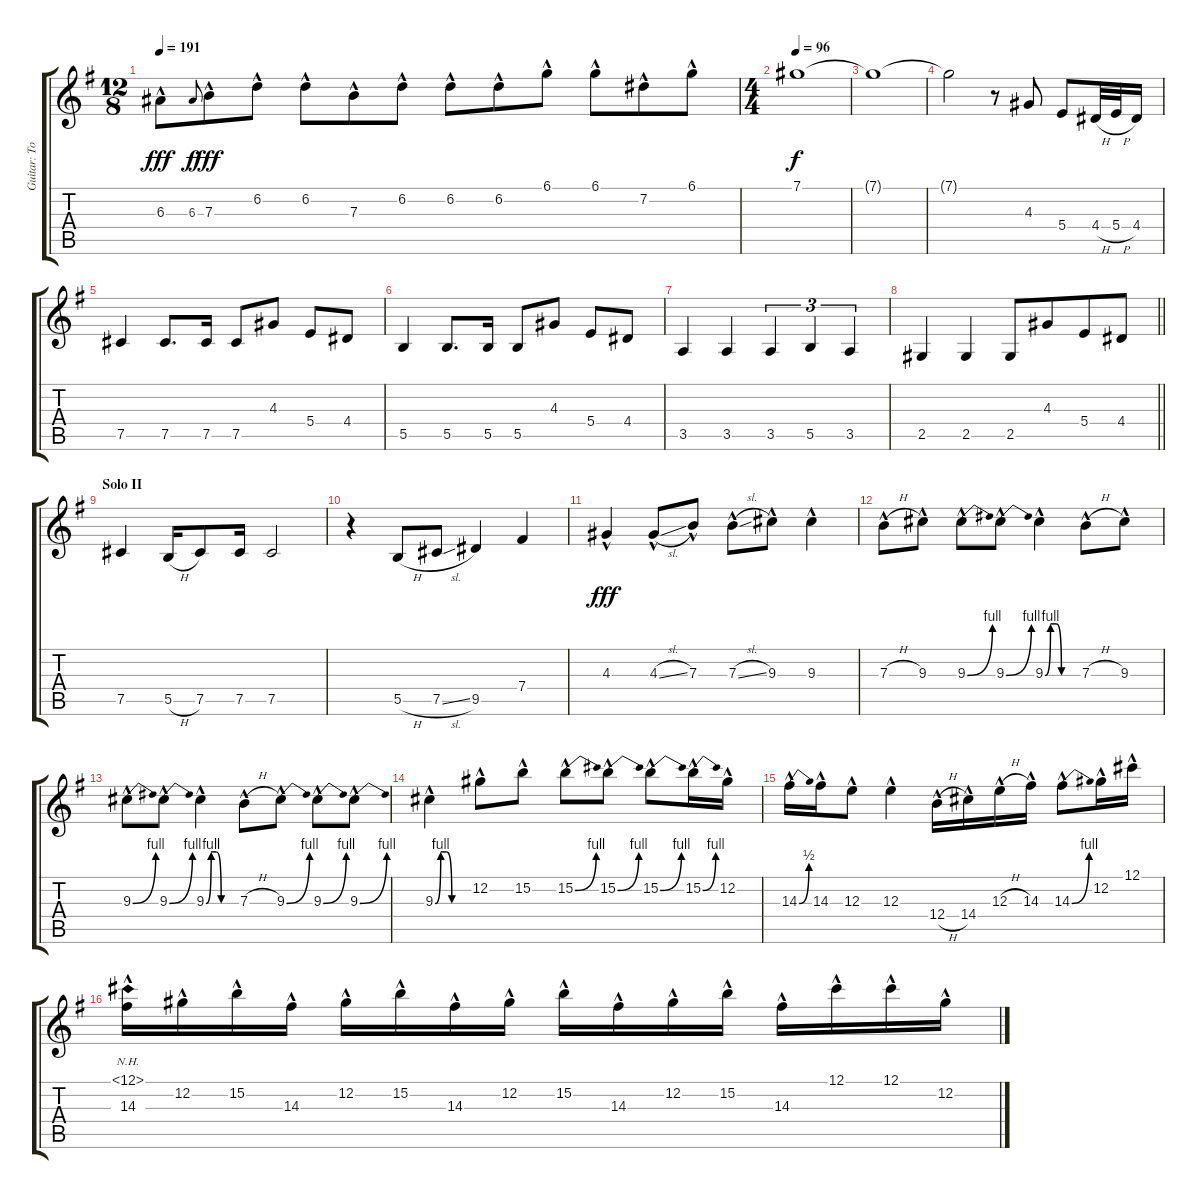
\track ("Guitar: Tony" "Guitar: To") {instrument distortionguitar}
\staff {score tabs}
\tuning (Db4 Ab3 E3 B2 Gb2 Db2) {hide}
\ts (12 8)
\tempo 191
\clef g2
\ks g
6.3{hac}.8{dy fff} 6.3.8{gr onbeat dy f} 7.3{hac}.8{dy fff} 6.2{hac}.8 6.2{hac}.8 7.3{hac}.8 6.2{hac}.8 6.2{hac}.8 6.2{hac}.8 6.1{hac}.8 6.1{hac}.8 7.2{hac}.8 6.1{hac}.8 |
\ts (4 4)
\tempo 96
7.1.1{dy f} |
7.1{t}.1 |
7.1{t}.2 r.8 4.3.8 5.4.8 4.4{h}.32 5.4{h}.32 4.4.16 |
7.5.4 7.5.8{d} 7.5.16 7.5.8 4.3.8 5.4.8 4.4.8 |
5.5.4 5.5.8{d} 5.5.16 5.5.8 4.3.8 5.4.8 4.4.8 |
3.5.4 3.5.4 3.5.4{tu (3 2)} 5.5.4{tu (3 2)} 3.5.4{tu (3 2)} |
\barLineRight lightlight
2.5.4 2.5.4 2.5.8 4.3.8{beam merge} 5.4.8 4.4.8 |
\section ("" "Solo II")
7.5.4 5.5{h}.16 7.5.8 7.5.16 7.5.2 |
r.4 5.5{h}.8 7.5{sl}.8 9.5.4 7.4.4 |
4.3{hac}.4{dy fff} 4.3{sl hac}.8 7.3{hac}.8 7.3{sl hac}.8 9.3{hac}.8 9.3{hac}.4 |
7.3{h hac}.8 9.3{hac}.8 9.3{be (bend 0 0 60 4) hac}.8 9.3{be (bend 0 0 60 4) hac}.8 9.3{be (custom 0 0 10 4 20 4 30 0 60 0) hac}.4 7.3{h hac}.8 9.3{hac}.8 |
9.3{be (bend 0 0 60 4) hac}.8 9.3{be (bend 0 0 60 4) hac}.8 9.3{be (custom 0 0 10 4 20 4 30 0 60 0) hac}.4 7.3{h hac}.8 9.3{be (bend 0 0 60 4) hac}.8 9.3{be (bend 0 0 60 4) hac}.8 9.3{be (bend 0 0 60 4) hac}.8 |
9.3{be (custom 0 0 10 4 20 4 30 0 60 0) hac}.4 12.2{hac}.8 15.2{hac}.8 15.2{be (bend 0 0 60 4) hac}.8 15.2{be (bend 0 0 60 4) hac}.8 15.2{be (bend 0 0 60 4) hac}.8 15.2{be (bend 0 0 60 4) hac}.16 12.2{hac}.16 |
14.3{be (bend 0 0 60 2) hac}.16 14.3{hac}.16 12.3{hac}.8 12.3{hac}.4 12.4{h hac}.16 14.4{hac}.16 12.3{h hac}.16 14.3{hac}.16 14.3{be (bend 0 0 60 4) hac}.8 12.2{hac}.16 12.1{hac}.16 |
(12.1{nh hac} 14.3{hac}).16 12.2{hac}.16 15.2{hac}.16 14.3{hac}.16 12.2{hac}.16 15.2{hac}.16 14.3{hac}.16 12.2{hac}.16 15.2{hac}.16 14.3{hac}.16 12.2{hac}.16 15.2{hac}.16 14.3{hac}.16 12.1{hac}.16 12.1{hac}.16 12.2{hac}.16
